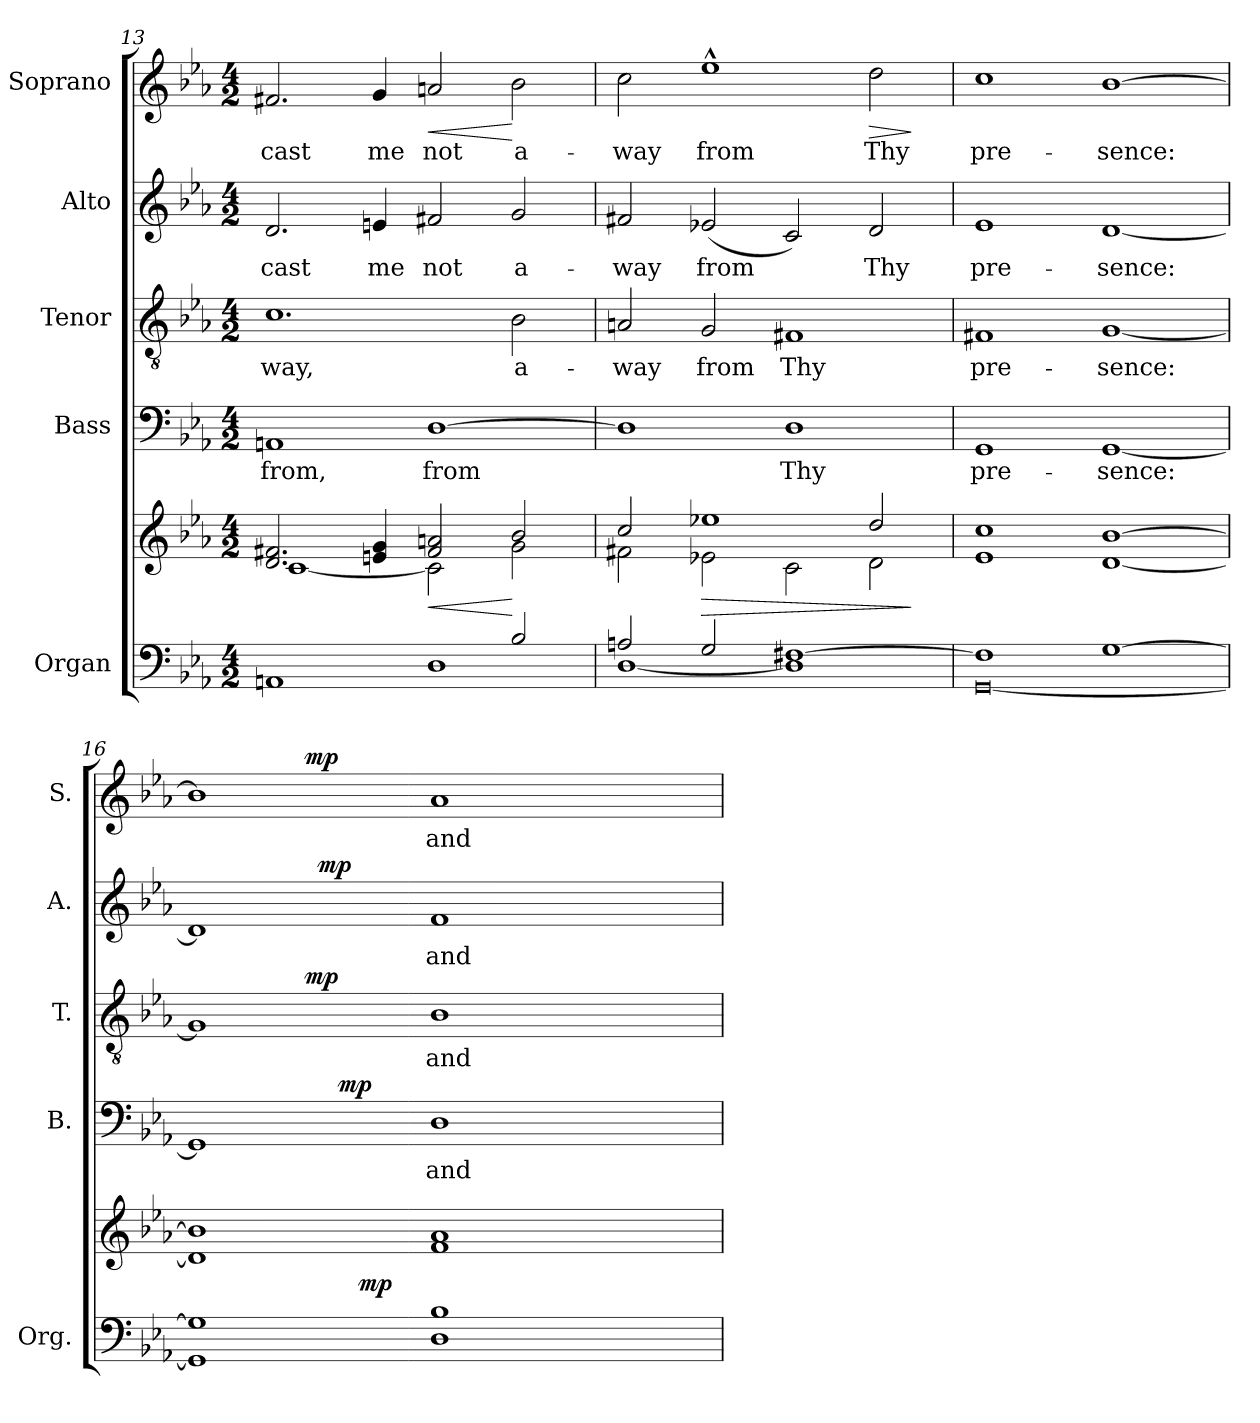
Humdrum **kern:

**kern	**kern	**dynam	**kern	**text	**dynam	**kern	**text	**dynam	**kern	**text	**dynam	**kern	**text	**dynam
*part5	*part5	*part5	*part4	*part4	*part4	*part3	*part3	*part3	*part2	*part2	*part2	*part1	*part1	*part1
*staff6	*staff5	*staff5/6	*staff4	*staff4	*staff4	*staff3	*staff3	*staff3	*staff2	*staff2	*staff2	*staff1	*staff1	*staff1
*I"Organ	*	*	*I"Bass	*	*	*I"Tenor	*	*	*I"Alto	*	*	*I"Soprano	*	*
*I'Org.	*	*	*I'B.	*	*	*I'T.	*	*	*I'A.	*	*	*I'S.	*	*
*clefF4	*clefG2	*	*clefF4	*	*	*clefGv2	*	*	*clefG2	*	*	*clefG2	*	*
*	*	*	*	*	*	*ITrd7c12	*	*	*	*	*	*	*	*
*k[b-e-a-]	*k[b-e-a-]	*	*k[b-e-a-]	*	*	*k[b-e-a-]	*	*	*k[b-e-a-]	*	*	*k[b-e-a-]	*	*
*E-:	*E-:	*	*E-:	*	*	*E-:	*	*	*E-:	*	*	*E-:	*	*
*M4/2	*M4/2	*	*M4/2	*	*	*M4/2	*	*	*M4/2	*	*	*M4/2	*	*
=13	=13	=13	=13	=13	=13	=13	=13	=13	=13	=13	=13	=13	=13	=13
*^	*^	*	*	*	*	*	*	*	*	*	*	*	*	*
*	*^	*	*	*	*	*	*	*	*	*	*	*	*	*	*	*
!	!	!	!	!	!	!	!LO:LY:b:color=#000000	!	!	!	!	!	!	!	!	!	!
!	!	!	!	!	!	!	!	!	!	!LO:LY:b:color=#000000	!	!	!	!	!	!	!
!	!	!	!	!	!	!	!	!	!	!	!	!	!LO:LY:b:color=#000000	!	!	!	!
!	!	!	!	!	!	!	!	!	!	!	!	!	!	!	!	!LO:LY:b:color=#000000	!
1.ryy	1ryy	1AAni	2.di/ 2.f#Xi	[<1ci	.	1AAni	from,	.	1.Ci	-way,	.	2.di/	cast	.	2.f#Xi/	cast	.
!	!	!	!	!	!	!	!	!	!	!	!	!	!LO:LY:b:color=#000000	!	!	!	!
!	!	!	!	!	!	!	!	!	!	!	!	!	!	!	!	!LO:LY:b:color=#000000	!
.	.	.	4eni/ 4gi	.	.	.	.	.	.	.	.	4eni/	me	.	4gi/	me	.
!	!	!	!	!	!LO:HP:b	!	!	!	!	!	!	!	!	!	!	!	!
!	!	!	!	!	!	!	!LO:LY:b:color=#000000	!	!	!	!	!	!	!	!	!	!
!	!	!	!	!	!	!	!	!	!	!	!	!	!LO:LY:b:color=#000000	!	!	!	!
!	!	!	!	!	!	!	!	!	!	!	!	!	!	!	!	!LO:LY:b:color=#000000	!LO:HP:b
.	1Di	1ryy	2f#i/ 2ani	2ci\]	<	[>1Di	from	.	.	.	.	2f#Xi/	not	.	2ani/	not	<
!	!	!	!	!	!	!	!	!	!	!LO:LY:b:color=#000000	!	!	!	!	!	!	!
!	!	!	!	!	!	!	!	!	!	!	!	!	!LO:LY:b:color=#000000	!	!	!	!
!	!	!	!	!	!	!	!	!	!	!	!	!	!	!	!	!LO:LY:b:color=#000000	!
2B-i/	.	.	2b-i/	2gi\	[	.	.	.	2BB-i\	a-	.	2gi/	a-	.	2b-i\	a-	[
*	*v	*v	*	*	*	*	*	*	*	*	*	*	*	*	*	*	*
=14	=14	=14	=14	=14	=14	=14	=14	=14	=14	=14	=14	=14	=14	=14	=14	=14
!	!	!	!	!	!	!	!	!	!LO:LY:b:color=#000000	!	!	!	!	!	!	!
!	!	!	!	!	!	!	!	!	!	!	!	!LO:LY:b:color=#000000	!	!	!	!
!	!	!	!	!	!	!	!	!	!	!	!	!	!	!	!LO:LY:b:color=#000000	!
2Ani/	[<1Di	2cci/	2f#Xi\	.	1Di]	.	.	2AAni/	-way	.	2f#Xi/	-way	.	2cci\	-way	.
!	!	!	!	!LO:HP:b	!	!	!	!	!	!	!	!	!	!	!	!
!	!	!	!	!	!	!	!	!	!LO:LY:b:color=#000000	!	!	!	!	!	!	!
!	!	!	!	!	!	!	!	!	!	!	!	!LO:LY:b:color=#000000	!	!	!	!
!	!	!	!	!	!	!	!	!	!	!	!	!	!	!	!LO:LY:b:color=#000000	!
2Gi/	.	1ee-Xi	2e-Xi\	>	.	.	.	2GGi/	from	.	(2e-Xi/	from	.	1ee-^^i	from	.
!	!	!	!	!	!	!LO:LY:b:color=#000000	!	!	!	!	!	!	!	!	!	!
!	!	!	!	!	!	!	!	!	!LO:LY:b:color=#000000	!	!	!	!	!	!	!
1Di] [>1F#Xi	1ryy	.	2ci\	.	1Di	Thy	.	1FF#Xi	Thy	.	2ci/)	.	.	.	.	.
!	!	!	!	!	!	!	!	!	!	!	!	!LO:LY:b:color=#000000	!	!	!	!
!	!	!	!	!	!	!	!	!	!	!	!	!	!	!	!LO:LY:b:color=#000000	!LO:HP:b
.	.	2ddi/	2di\	.	.	.	.	.	.	.	2di/	Thy	.	2ddi\	Thy	>
*v	*v	*	*	*	*	*	*	*	*	*	*	*	*	*	*	*
*	*v	*v	*	*	*	*	*	*	*	*	*	*	*	*	*
.	.	]	.	.	.	.	.	.	.	.	.	.	.	]
=15	=15	=15	=15	=15	=15	=15	=15	=15	=15	=15	=15	=15	=15	=15
*^	*	*	*	*	*	*	*	*	*	*	*	*	*	*
!	!	!	!	!	!LO:LY:b:color=#000000	!	!	!	!	!	!	!	!	!	!
!	!	!	!	!	!	!	!	!LO:LY:b:color=#000000	!	!	!	!	!	!	!
!	!	!	!	!	!	!	!	!	!	!	!LO:LY:b:color=#000000	!	!	!	!
!	!	!	!	!	!	!	!	!	!	!	!	!	!	!LO:LY:b:color=#000000	!
1F#i]	[<0GGi	1e-i 1cci	.	1GGi	pre-	.	1FF#Xi	pre-	.	1e-i	pre-	.	1cci	pre-	.
!	!	!	!	!	!LO:LY:b:color=#000000	!	!	!	!	!	!	!	!	!	!
!	!	!	!	!	!	!	!	!LO:LY:b:color=#000000	!	!	!	!	!	!	!
!	!	!	!	!	!	!	!	!	!	!	!LO:LY:b:color=#000000	!	!	!	!
!	!	!	!	!	!	!	!	!	!	!	!	!	!	!LO:LY:b:color=#000000	!
[>1Gi	.	[<1di [>1b-i	.	[<1GGi	-sence:	.	[<1GGi	-sence:	.	[<1di	-sence:	.	[>1b-i	-sence:	.
*v	*v	*	*	*	*	*	*	*	*	*	*	*	*	*	*
!!LO:LB:g=z
=16	=16	=16	=16	=16	=16	=16	=16	=16	=16	=16	=16	=16	=16	=16
*	*^	*	*^	*	*	*^	*	*	*^	*	*	*^	*	*
1GGi] 1Gi]	1di] 1b-i]	2ryy	.	1GGi]	2ryy	.	.	1GGi]	2ryy	.	.	1di]	2ryy	.	.	1b-i]	2ryy	.	.
.	.	8ryy	.	.	16ryy	.	.	.	32ryy	.	.	.	16ryy	.	.	.	32ryy	.	.
.	.	.	.	.	.	.	.	.	64ryy	.	.	.	.	.	.	.	64ryy	.	.
.	.	.	.	.	.	.	.	.	256.ryy	.	.	.	.	.	.	.	256.ryy	.	.
.	.	.	.	.	.	.	.	.	1ryy	.	mp	.	.	.	.	.	1ryy	.	mp
.	.	.	.	.	32ryy	.	.	.	.	.	.	.	256.ryy	.	.	.	.	.	.
.	.	.	.	.	.	.	.	.	.	.	.	.	1ryy	.	mp	.	.	.	.
.	.	.	.	.	256..ryy	.	.	.	.	.	.	.	.	.	.	.	.	.	.
.	.	.	.	.	1ryy	.	mp	.	.	.	.	.	.	.	.	.	.	.	.
.	.	128ryy	.	.	.	.	.	.	.	.	.	.	.	.	.	.	.	.	.
.	.	1ryy	mp	.	.	.	.	.	.	.	.	.	.	.	.	.	.	.	.
!	!	!	!	!	!	!LO:LY:b:color=#000000	!	!	!	!	!	!	!	!	!	!	!	!	!
!	!	!	!	!	!	!	!	!	!	!LO:LY:b:color=#000000	!	!	!	!	!	!	!	!	!
!	!	!	!	!	!	!	!	!	!	!	!	!	!	!LO:LY:b:color=#000000	!	!	!	!	!
!	!	!	!	!	!	!	!	!	!	!	!	!	!	!	!	!	!	!LO:LY:b:color=#000000	!
1Di 1B-i	1fi 1a-i	.	.	1Di	.	and	.	1BB-i	.	and	.	1fi	.	and	.	1a-i	.	and	.
.	.	.	.	.	.	.	.	.	4ryy	.	.	.	.	.	.	.	4ryy	.	.
.	.	.	.	.	.	.	.	.	.	.	.	.	4ryy	.	.	.	.	.	.
.	.	.	.	.	4ryy	.	.	.	.	.	.	.	.	.	.	.	.	.	.
.	.	4ryy	.	.	.	.	.	.	.	.	.	.	.	.	.	.	.	.	.
.	.	.	.	.	.	.	.	.	8ryy	.	.	.	.	.	.	.	8ryy	.	.
.	.	.	.	.	.	.	.	.	.	.	.	.	8ryy	.	.	.	.	.	.
.	.	.	.	.	8ryy	.	.	.	.	.	.	.	.	.	.	.	.	.	.
.	.	16...ryy	.	.	.	.	.	.	.	.	.	.	.	.	.	.	.	.	.
.	.	.	.	.	.	.	.	.	16ryy	.	.	.	.	.	.	.	16ryy	.	.
.	.	.	.	.	.	.	.	.	.	.	.	.	32ryy	.	.	.	.	.	.
.	.	.	.	.	.	.	.	.	.	.	.	.	64ryy	.	.	.	.	.	.
.	.	.	.	.	64ryy	.	.	.	.	.	.	.	.	.	.	.	.	.	.
.	.	.	.	.	.	.	.	.	128ryy	.	.	.	128ryy	.	.	.	128ryy	.	.
.	.	.	.	.	128ryy	.	.	.	.	.	.	.	.	.	.	.	.	.	.
.	.	.	.	.	.	.	.	.	512ryy	.	.	.	512ryy	.	.	.	512ryy	.	.
.	.	.	.	.	1024ryy	.	.	.	.	.	.	.	.	.	.	.	.	.	.
*	*v	*v	*	*	*	*	*	*v	*v	*	*	*v	*v	*	*	*v	*v	*	*
*	*	*	*v	*v	*	*	*	*	*	*	*	*	*	*	*
=	=	=	=	=	=	=	=	=	=	=	=	=	=	=
*-	*-	*-	*-	*-	*-	*-	*-	*-	*-	*-	*-	*-	*-	*-
